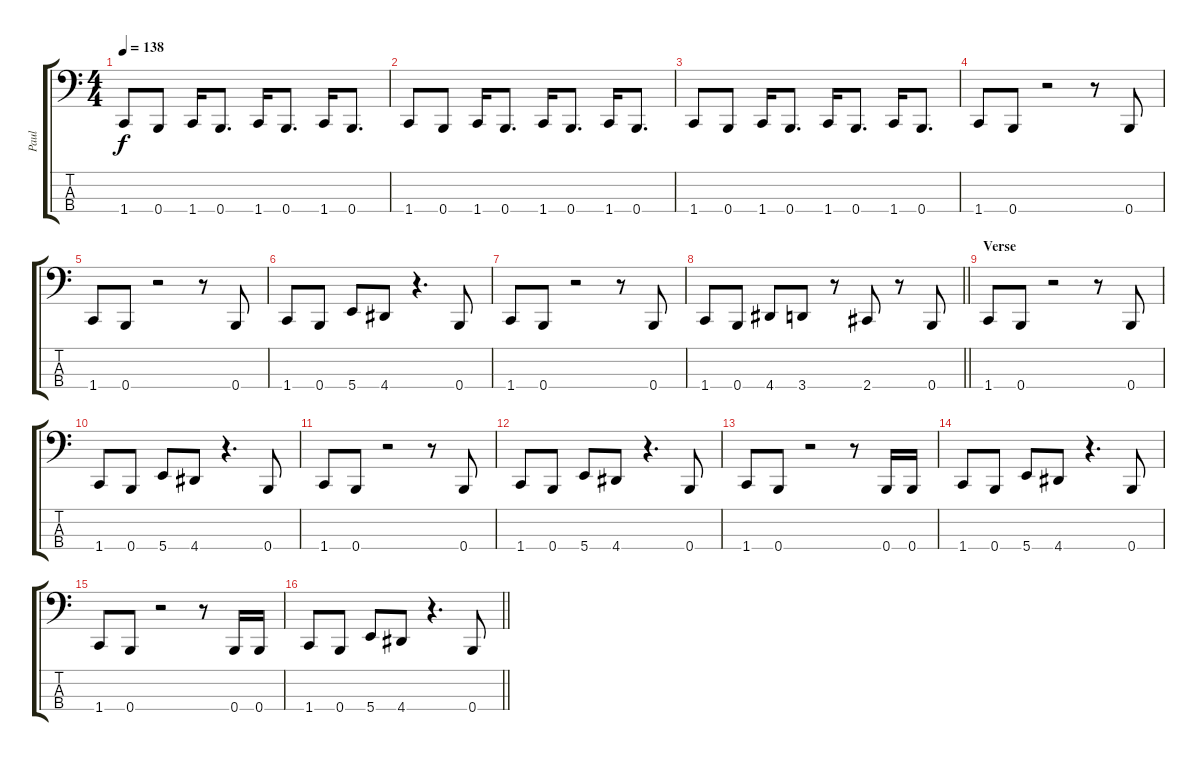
\track ("Paul" "Paul") {instrument electricbasspick}
\staff {score tabs}
\tuning (E2 B1 Gb1 B0) {hide}
\ts (4 4)
\tempo 138
\clef f4
\ks c
1.4.8{dy f} 0.4.8 1.4.16 0.4.8{d} 1.4.16 0.4.8{d} 1.4.16 0.4.8{d} |
1.4.8 0.4.8 1.4.16 0.4.8{d} 1.4.16 0.4.8{d} 1.4.16 0.4.8{d} |
1.4.8 0.4.8 1.4.16 0.4.8{d} 1.4.16 0.4.8{d} 1.4.16 0.4.8{d} |
1.4.8 0.4.8 r.2 r.8 0.4.8 |
1.4.8 0.4.8 r.2 r.8 0.4.8 |
1.4.8 0.4.8 5.4.8 4.4.8 r.4{d} 0.4.8 |
1.4.8 0.4.8 r.2 r.8 0.4.8 |
\barLineRight lightlight
1.4.8 0.4.8 4.4.8 3.4.8 r.8 2.4.8 r.8 0.4.8 |
\section ("" "Verse")
1.4.8 0.4.8 r.2 r.8 0.4.8 |
1.4.8 0.4.8 5.4.8 4.4.8 r.4{d} 0.4.8 |
1.4.8 0.4.8 r.2 r.8 0.4.8 |
1.4.8 0.4.8 5.4.8 4.4.8 r.4{d} 0.4.8 |
1.4.8 0.4.8 r.2 r.8 0.4.16 0.4.16 |
1.4.8 0.4.8 5.4.8 4.4.8 r.4{d} 0.4.8 |
1.4.8 0.4.8 r.2 r.8 0.4.16 0.4.16 |
\barLineRight lightlight
1.4.8 0.4.8 5.4.8 4.4.8 r.4{d} 0.4.8
